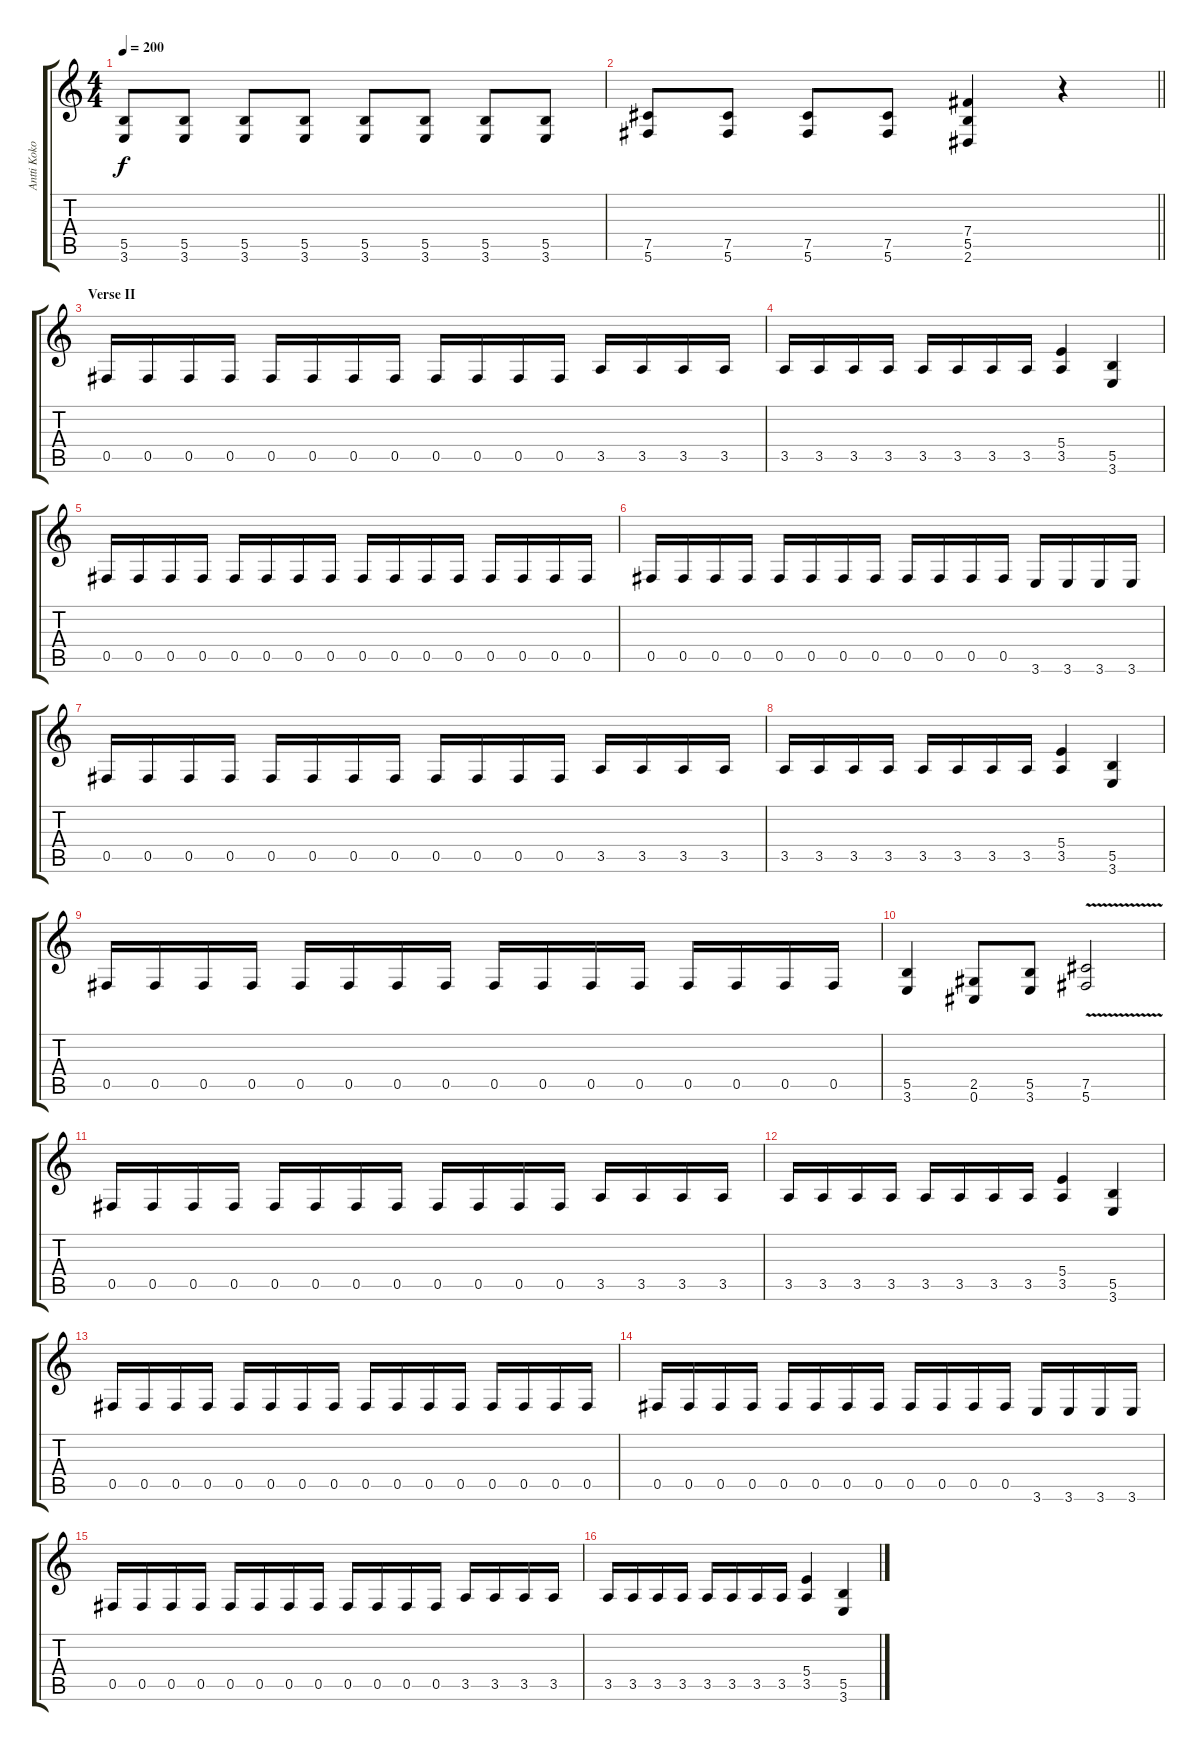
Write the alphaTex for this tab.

\track ("Antti Koko" "Antti Koko") {instrument distortionguitar}
\staff {score tabs}
\tuning (Db4 Ab3 E3 B2 Gb2 Db2) {hide}
\ts (4 4)
\tempo 200
\clef g2
\ks c
(5.5 3.6).8{dy f} (5.5 3.6).8 (5.5 3.6).8 (5.5 3.6).8 (5.5 3.6).8 (5.5 3.6).8 (5.5 3.6).8 (5.5 3.6).8 |
\barLineRight lightlight
(7.5 5.6).8 (7.5 5.6).8 (7.5 5.6).8 (7.5 5.6).8 (7.4 5.5 2.6).4 r.4 |
\section ("" "Verse II")
0.5.16 0.5.16 0.5.16 0.5.16 0.5.16 0.5.16 0.5.16 0.5.16 0.5.16 0.5.16 0.5.16 0.5.16 3.5.16 3.5.16 3.5.16 3.5.16 |
3.5.16 3.5.16 3.5.16 3.5.16 3.5.16 3.5.16 3.5.16 3.5.16 (5.4 3.5).4 (5.5 3.6).4 |
0.5.16 0.5.16 0.5.16 0.5.16 0.5.16 0.5.16 0.5.16 0.5.16 0.5.16 0.5.16 0.5.16 0.5.16 0.5.16 0.5.16 0.5.16 0.5.16 |
0.5.16 0.5.16 0.5.16 0.5.16 0.5.16 0.5.16 0.5.16 0.5.16 0.5.16 0.5.16 0.5.16 0.5.16 3.6.16 3.6.16 3.6.16 3.6.16 |
0.5.16 0.5.16 0.5.16 0.5.16 0.5.16 0.5.16 0.5.16 0.5.16 0.5.16 0.5.16 0.5.16 0.5.16 3.5.16 3.5.16 3.5.16 3.5.16 |
3.5.16 3.5.16 3.5.16 3.5.16 3.5.16 3.5.16 3.5.16 3.5.16 (5.4 3.5).4 (5.5 3.6).4 |
0.5.16 0.5.16 0.5.16 0.5.16 0.5.16 0.5.16 0.5.16 0.5.16 0.5.16 0.5.16 0.5.16 0.5.16 0.5.16 0.5.16 0.5.16 0.5.16 |
(5.5 3.6).4 (2.5 0.6).8 (5.5 3.6).8 (7.5{v} 5.6{v}).2 |
0.5.16 0.5.16 0.5.16 0.5.16 0.5.16 0.5.16 0.5.16 0.5.16 0.5.16 0.5.16 0.5.16 0.5.16 3.5.16 3.5.16 3.5.16 3.5.16 |
3.5.16 3.5.16 3.5.16 3.5.16 3.5.16 3.5.16 3.5.16 3.5.16 (5.4 3.5).4 (5.5 3.6).4 |
0.5.16 0.5.16 0.5.16 0.5.16 0.5.16 0.5.16 0.5.16 0.5.16 0.5.16 0.5.16 0.5.16 0.5.16 0.5.16 0.5.16 0.5.16 0.5.16 |
0.5.16 0.5.16 0.5.16 0.5.16 0.5.16 0.5.16 0.5.16 0.5.16 0.5.16 0.5.16 0.5.16 0.5.16 3.6.16 3.6.16 3.6.16 3.6.16 |
0.5.16 0.5.16 0.5.16 0.5.16 0.5.16 0.5.16 0.5.16 0.5.16 0.5.16 0.5.16 0.5.16 0.5.16 3.5.16 3.5.16 3.5.16 3.5.16 |
3.5.16 3.5.16 3.5.16 3.5.16 3.5.16 3.5.16 3.5.16 3.5.16 (5.4 3.5).4 (5.5 3.6).4
